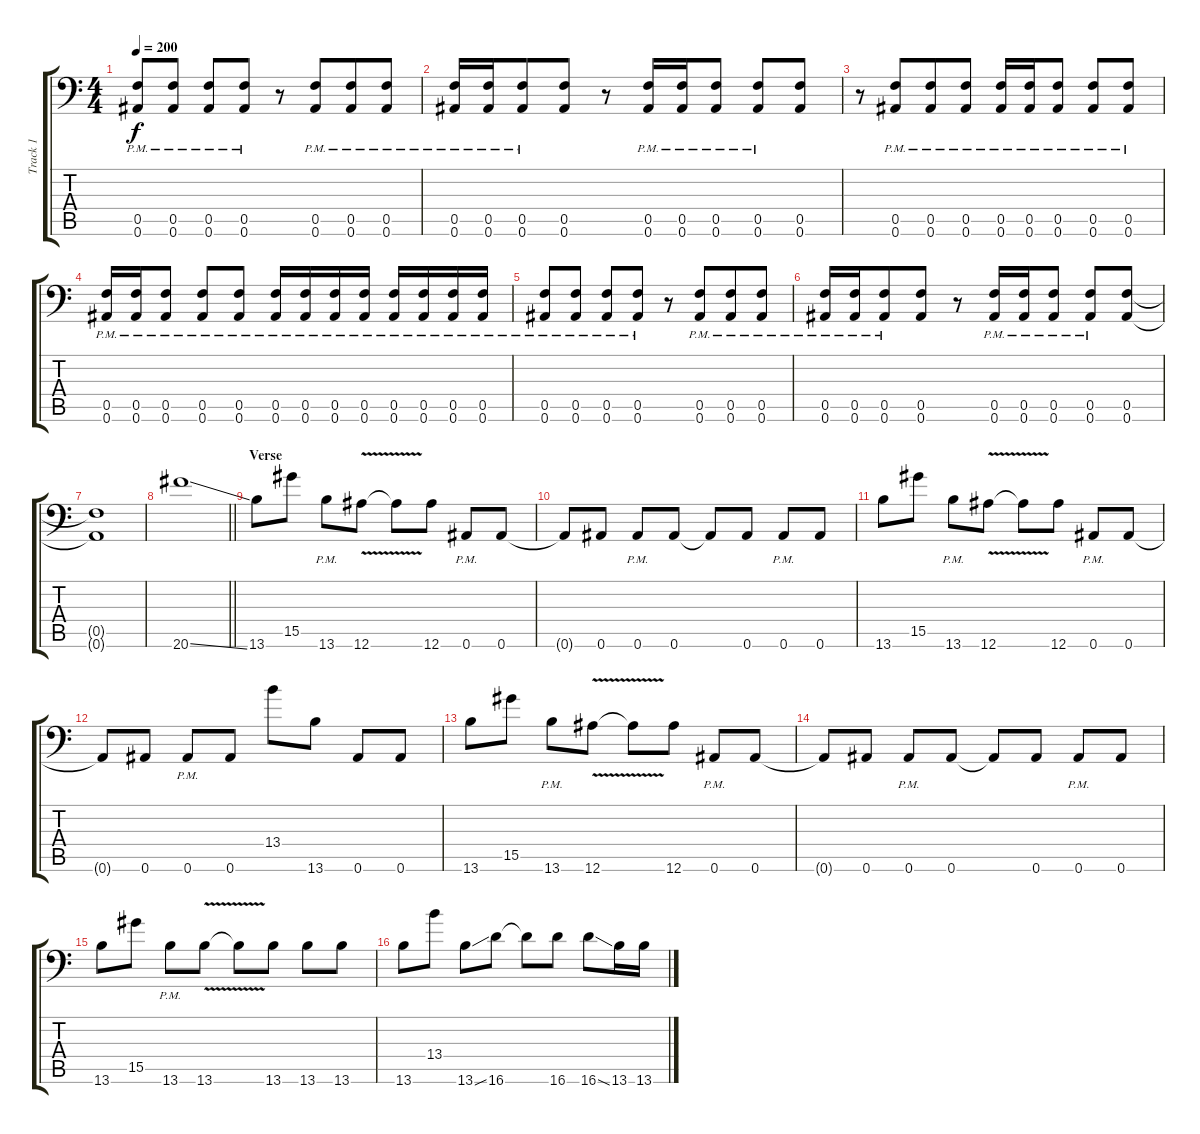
\track ("Track 1" "Track 1") {instrument distortionguitar}
\staff {score tabs}
\tuning (C4 G3 Eb3 Bb2 F2 Bb1) {hide}
\ts (4 4)
\tempo 200
\clef f4
\ks c
(0.5{pm} 0.6{pm}).8{dy f} (0.5{pm} 0.6{pm}).8 (0.5{pm} 0.6{pm}).8 (0.5{pm} 0.6{pm}).8 r.8 (0.5{pm} 0.6{pm}).8{beam merge} (0.5{pm} 0.6{pm}).8 (0.5{pm} 0.6{pm}).8 |
(0.5{pm} 0.6{pm}).16 (0.5{pm} 0.6{pm}).16 (0.5{pm} 0.6{pm}).8{beam merge} (0.5 0.6).8 r.8 (0.5{pm} 0.6{pm}).16 (0.5{pm} 0.6{pm}).16 (0.5{pm} 0.6{pm}).8 (0.5{pm} 0.6{pm}).8 (0.5 0.6).8 |
r.8 (0.5{pm} 0.6{pm}).8{beam merge} (0.5{pm} 0.6{pm}).8 (0.5{pm} 0.6{pm}).8 (0.5{pm} 0.6{pm}).16 (0.5{pm} 0.6{pm}).16 (0.5{pm} 0.6{pm}).8 (0.5{pm} 0.6{pm}).8 (0.5{pm} 0.6{pm}).8 |
(0.5{pm} 0.6{pm}).16 (0.5{pm} 0.6{pm}).16 (0.5{pm} 0.6{pm}).8 (0.5{pm} 0.6{pm}).8 (0.5{pm} 0.6{pm}).8 (0.5{pm} 0.6{pm}).16 (0.5{pm} 0.6{pm}).16 (0.5{pm} 0.6{pm}).16 (0.5{pm} 0.6{pm}).16 (0.5{pm} 0.6{pm}).16 (0.5{pm} 0.6{pm}).16 (0.5{pm} 0.6{pm}).16 (0.5{pm} 0.6{pm}).16 |
(0.5{pm} 0.6{pm}).8 (0.5{pm} 0.6{pm}).8 (0.5{pm} 0.6{pm}).8 (0.5{pm} 0.6{pm}).8 r.8 (0.5{pm} 0.6{pm}).8{beam merge} (0.5{pm} 0.6{pm}).8 (0.5{pm} 0.6{pm}).8 |
(0.5{pm} 0.6{pm}).16 (0.5{pm} 0.6{pm}).16 (0.5{pm} 0.6{pm}).8{beam merge} (0.5 0.6).8 r.8 (0.5{pm} 0.6{pm}).16 (0.5{pm} 0.6{pm}).16 (0.5{pm} 0.6{pm}).8 (0.5{pm} 0.6{pm}).8 (0.5 0.6).8 |
(0.5{t} 0.6{t}).1 |
\barLineRight lightlight
20.6{ss}.1 |
\section ("" "Verse")
13.6.8 15.5.8 13.6{pm}.8 12.6{v}.8 12.6{t}.8 12.6.8 0.6{pm}.8 0.6.8 |
0.6{t}.8 0.6.8 0.6{pm}.8 0.6.8 0.6{t}.8 0.6.8 0.6{pm}.8 0.6.8 |
13.6.8 15.5.8 13.6{pm}.8 12.6{v}.8 12.6{t}.8 12.6.8 0.6{pm}.8 0.6.8 |
0.6{t}.8 0.6.8 0.6{pm}.8 0.6.8 13.4.8 13.6.8 0.6.8 0.6.8 |
13.6.8 15.5.8 13.6{pm}.8 12.6{v}.8 12.6{t}.8 12.6.8 0.6{pm}.8 0.6.8 |
0.6{t}.8 0.6.8 0.6{pm}.8 0.6.8 0.6{t}.8 0.6.8 0.6{pm}.8 0.6.8 |
13.6.8 15.5.8 13.6{pm}.8 13.6{v}.8 13.6{t}.8 13.6.8 13.6.8 13.6.8 |
13.6.8 13.4.8 13.6{ss}.8 16.6.8 16.6{t}.8 16.6.8 16.6{ss}.8 13.6.16 13.6.16
